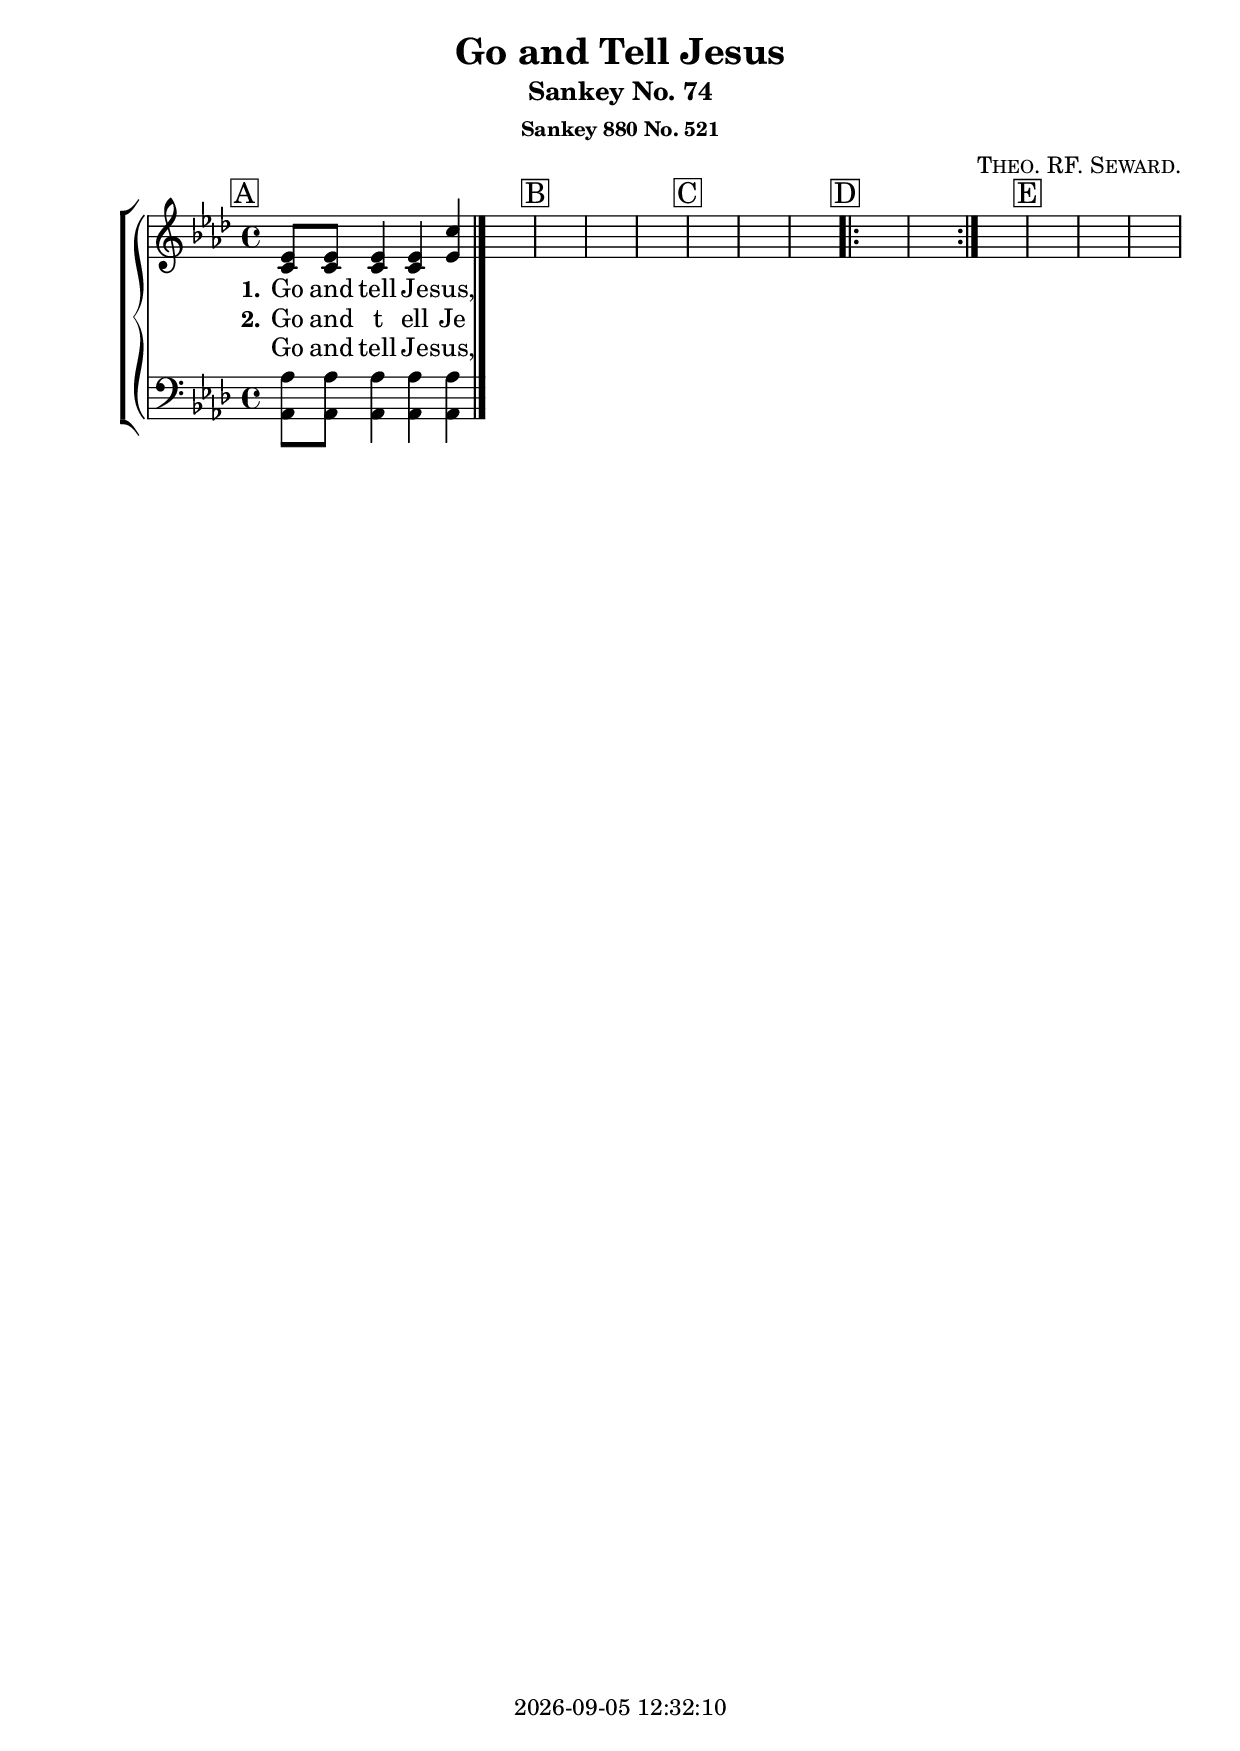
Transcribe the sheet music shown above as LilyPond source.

\version "2.22.0"

\include "articulate.ly"

today = #(strftime "%Y-%m-%d %H:%M:%S" (localtime (current-time)))

\header {
% centered at top
%  dedication  = "dedication"
  title       = "Go and Tell Jesus"
  subtitle    = "Sankey No. 74"
  subsubtitle = "Sankey 880 No. 521"
%  instrument  = "instrument"
  
% arrangement of following lines:
%
%  poet    composer
%  meter   arranger
%  piece       opus

  composer    = \markup\smallCaps "Theo. RF. Seward."
%  arranger    = "arranger"
%  opus        = "opus"

% centered at bottom
% tagline     = "tagline" % default lilypond version
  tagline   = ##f
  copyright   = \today
}

% #(set-global-staff-size 16)

global = {
  \key aes \major
  \time 4/4
}

RehearsalTrack = {
% \set Score.currentBarNumber = #5
% \mark \markup { \circle "1a" }
  \mark \markup { \box "A" } s1*2
  \mark \markup { \box "B" } s1*3
  \mark \markup { \box "C" } s1*3
  \mark \markup { \box "D" } \repeat volta 2 { s1*2 } s1
  \mark \markup { \box "E" } s1*3
}

TempoTrack = {
  \set Score.tempoHideNote = ##t
  \tempo 4=120
}

soprano = \relative {
  ees'8 8 4 4 c'
}

alto = \relative {
  c'8 8 4 4 ees
}

tenor = \relative {
  aes8 8 4 4 4
}

bass= \relative {
  aes,8 8 4 4 4
}

chorusOne = \lyricmode {
  Go and tell Je -- sus,
  He on -- ly can for -- give:
  Go and tell Je -- sus!
  Go and tell Je -- sus!
  Go and tell Je -- sus!—
  He on -- ly can for -- give:
}

chorusTwo = \lyricmode {
  Go and tell Je -- sus,
  Oh, turn to Him and live!
  _ _ _ _ _
  _ _ _ _ _
  _ _ _ _ _
  _ _ _ _ _ _
}

wordsOne = \lyricmode {
  \set stanza = "1."
  Go and tell Je -- sus,
  wea -- ry, sin -- sick soul!
  He'llease thee of thy bur -- den. make thee whole;
  Look up to Him, He on -- ly can for -- give;
  Be -- lieve on Him, and thou shalt sure -- ly live.
}
  
wordsTwo = \lyricmode {
  \set stanza = "2."
  Go and t4ell Je -- sus,
  when your sins a -- rise
}
  
wordsThree = \lyricmode {
  Go and tell Je -- sus,
  He'll dis -- pel thy fears,\set stanza = "3."
}
  
wordsMidi = \lyricmode {
}
  
nl = { \bar "||" \break }

\book {
  \bookOutputSuffix "repeat"
  \score {
%    \unfoldRepeats
%    \articulate
    \context GrandStaff <<
      <<
        \new ChoirStaff <<
                                  % Joint soprano/alto staff
          \new Staff \with { printPartCombineTexts = ##f }
          <<
            \new Voice \RehearsalTrack
%            \new Voice {
%               \RehearsalTrack
%               \RehearsalTrack
%               \RehearsalTrack
%            }
            \new Voice \TempoTrack
%            \new Voice {
%              \TempoTrack
%              \TempoTrack
%              \TempoTrack
%            }
            \new NullVoice = "aligner" \soprano
%            \new NullVoice = "aligner" { \soprano \soprano \soprano }
            \new Voice = "women" \partCombine { \global \soprano \bar "|." } { \global \alto }
%            \new Voice = "women" \partCombine { \global \soprano \soprano \soprano \bar "|." }
%                                               { \global \alto \nl \alto \nl \alto }
            \new Lyrics \lyricsto "aligner" { \wordsOne \chorusOne }
            \new Lyrics \lyricsto "aligner" { \wordsTwo \chorusTwo }
            \new Lyrics \lyricsto "aligner"   \wordsThree
%            \new Lyrics \lyricsto "aligner" { \wordsOne   \chorusFull
%                                              \wordsTwo   \chorusFull
%                                              \wordsThree \chorusFull
%                                            }
%            \new Lyrics \lyricsto "aligner" \wordsMidi
          >>
                                  % Joint tenor/bass staff
          \new Staff \with { printPartCombineTexts = ##f }
          <<
            \clef "bass"
            \new Voice = "men" \partCombine { \global \tenor } { \global \bass }
%            \new Voice = "men" \partCombine { \global \tenor \tenor \tenor }
%                                            { \global \bass \bass \bass }
          >>
        >>
      >>
    >>
    \layout {
      indent = 1.5\cm
      \context {
        \Staff \RemoveAllEmptyStaves
      }
    }
%    \midi {}
  }
}
